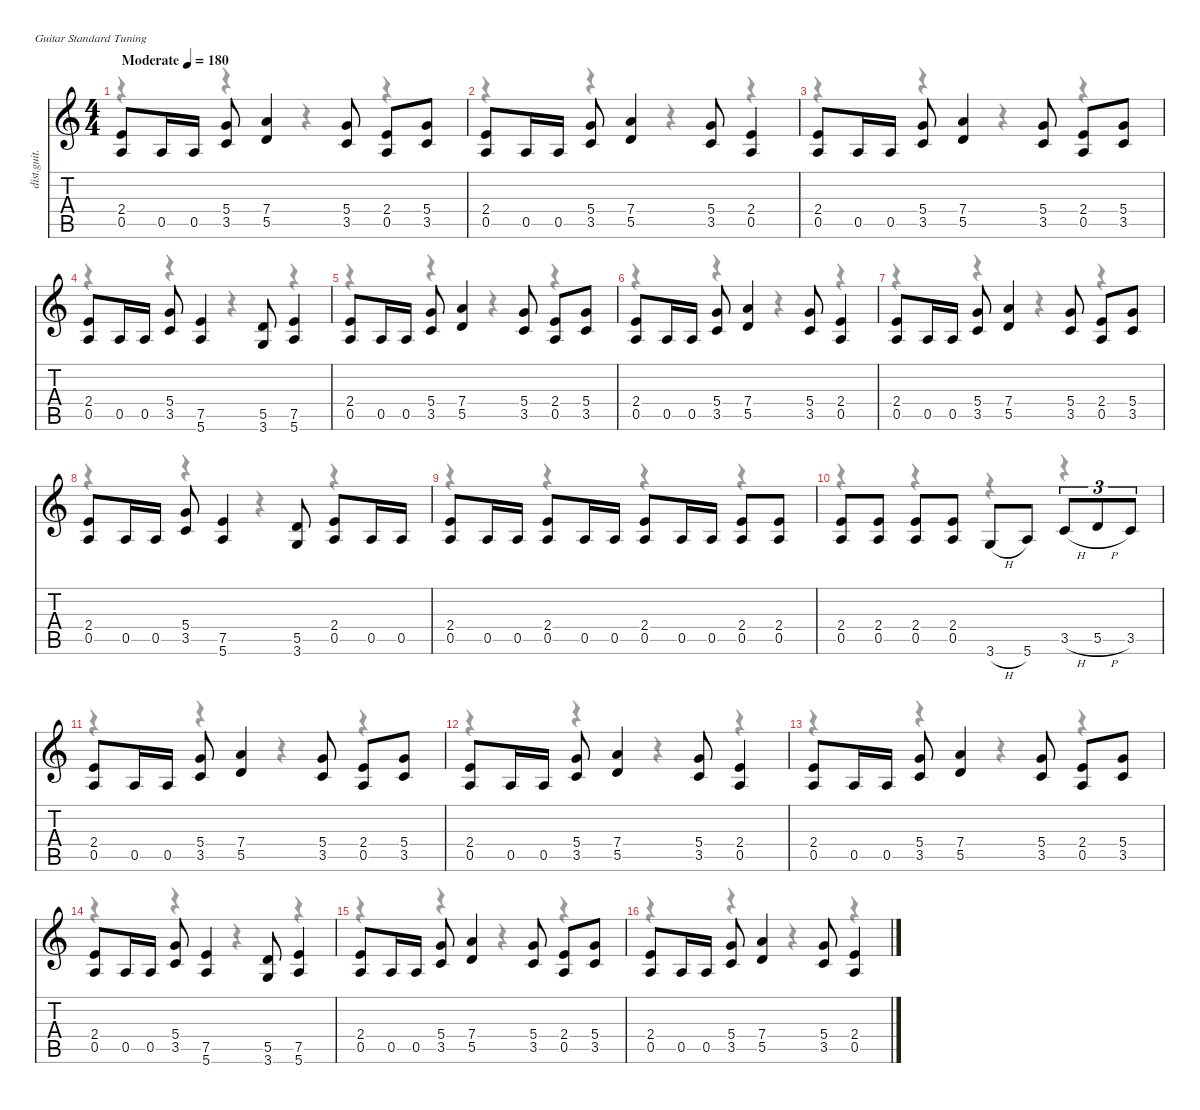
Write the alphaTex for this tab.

\defaultSystemsLayout 4
\hideDynamics
\bracketExtendMode nobrackets
\otherSystemsTrackNameOrientation horizontal
\track ("guitar" "dist.guit.") {instrument distortionguitar}
\staff {score tabs}
\tuning (E4 B3 G3 D3 A2 E2)
\voice
\ts (4 4)
\beaming (8 2 2 2 2)
\tempo (180 "Moderate")
\clef g2
\ks c
(2.4 0.5).8{dy f instrument distortionguitar beam Up} 0.5.16{beam Up} 0.5.16{beam Up} (5.4 3.5).8{beam Up} (7.4 5.5).4{beam Up} (5.4 3.5).8{beam Up} (2.4 0.5).8{beam Up} (5.4 3.5).8{beam Up} |
(2.4 0.5).8{beam Up} 0.5.16{beam Up} 0.5.16{beam Up} (5.4 3.5).8{beam Up} (7.4 5.5).4{beam Up} (5.4 3.5).8{beam Up} (2.4 0.5).4{beam Up} |
(2.4 0.5).8{beam Up} 0.5.16{beam Up} 0.5.16{beam Up} (5.4 3.5).8{beam Up} (7.4 5.5).4{beam Up} (5.4 3.5).8{beam Up} (2.4 0.5).8{beam Up} (5.4 3.5).8{beam Up} |
(2.4 0.5).8{beam Up} 0.5.16{beam Up} 0.5.16{beam Up} (5.4 3.5).8{beam Up} (7.5 5.6).4{beam Up} (5.5 3.6).8{beam Up} (7.5 5.6).4{beam Up} |
(2.4 0.5).8{beam Up} 0.5.16{beam Up} 0.5.16{beam Up} (5.4 3.5).8{beam Up} (7.4 5.5).4{beam Up} (5.4 3.5).8{beam Up} (2.4 0.5).8{beam Up} (5.4 3.5).8{beam Up} |
(2.4 0.5).8{beam Up} 0.5.16{beam Up} 0.5.16{beam Up} (5.4 3.5).8{beam Up} (7.4 5.5).4{beam Up} (5.4 3.5).8{beam Up} (2.4 0.5).4{beam Up} |
(2.4 0.5).8{beam Up} 0.5.16{beam Up} 0.5.16{beam Up} (5.4 3.5).8{beam Up} (7.4 5.5).4{beam Up} (5.4 3.5).8{beam Up} (2.4 0.5).8{beam Up} (5.4 3.5).8{beam Up} |
(2.4 0.5).8{beam Up} 0.5.16{beam Up} 0.5.16{beam Up} (5.4 3.5).8{beam Up} (7.5 5.6).4{beam Up} (5.5 3.6).8{beam Up} (2.4 0.5).8{beam Up} 0.5.16{beam Up} 0.5.16{beam Up} |
(2.4 0.5).8{beam Up} 0.5.16{beam Up} 0.5.16{beam Up} (2.4 0.5).8{beam Up} 0.5.16{beam Up} 0.5.16{beam Up} (2.4 0.5).8{beam Up} 0.5.16{beam Up} 0.5.16{beam Up} (2.4 0.5).8{beam Up} (2.4 0.5).8{beam Up} |
(2.4 0.5).8{beam Up} (2.4 0.5).8{beam Up} (2.4 0.5).8{beam Up} (2.4 0.5).8{beam Up} 3.6{h}.8{beam Up} 5.6.8{beam Up} 3.5{h}.8{tu (3 2) beam Up} 5.5{h}.8{tu (3 2) beam Up} 3.5.8{tu (3 2) beam Up} |
(2.4 0.5).8{beam Up} 0.5.16{beam Up} 0.5.16{beam Up} (5.4 3.5).8{beam Up} (7.4 5.5).4{beam Up} (5.4 3.5).8{beam Up} (2.4 0.5).8{beam Up} (5.4 3.5).8{beam Up} |
(2.4 0.5).8{beam Up} 0.5.16{beam Up} 0.5.16{beam Up} (5.4 3.5).8{beam Up} (7.4 5.5).4{beam Up} (5.4 3.5).8{beam Up} (2.4 0.5).4{beam Up} |
(2.4 0.5).8{beam Up} 0.5.16{beam Up} 0.5.16{beam Up} (5.4 3.5).8{beam Up} (7.4 5.5).4{beam Up} (5.4 3.5).8{beam Up} (2.4 0.5).8{beam Up} (5.4 3.5).8{beam Up} |
(2.4 0.5).8{beam Up} 0.5.16{beam Up} 0.5.16{beam Up} (5.4 3.5).8{beam Up} (7.5 5.6).4{beam Up} (5.5 3.6).8{beam Up} (7.5 5.6).4{beam Up} |
(2.4 0.5).8{beam Up} 0.5.16{beam Up} 0.5.16{beam Up} (5.4 3.5).8{beam Up} (7.4 5.5).4{beam Up} (5.4 3.5).8{beam Up} (2.4 0.5).8{beam Up} (5.4 3.5).8{beam Up} |
(2.4 0.5).8{beam Up} 0.5.16{beam Up} 0.5.16{beam Up} (5.4 3.5).8{beam Up} (7.4 5.5).4{beam Up} (5.4 3.5).8{beam Up} (2.4 0.5).4{beam Up}
\voice
\clef g2
\ottava regular
\simile none
\ks c
r.4{dy mf beam Down} r.4{beam Down} r.4{beam Down} r.4{beam Down} |
r.4{beam Down} r.4{beam Down} r.4{beam Down} r.4{beam Down} |
r.4{beam Down} r.4{beam Down} r.4{beam Down} r.4{beam Down} |
r.4{beam Down} r.4{beam Down} r.4{beam Down} r.4{beam Down} |
r.4{beam Down} r.4{beam Down} r.4{beam Down} r.4{beam Down} |
r.4{beam Down} r.4{beam Down} r.4{beam Down} r.4{beam Down} |
r.4{beam Down} r.4{beam Down} r.4{beam Down} r.4{beam Down} |
r.4{beam Down} r.4{beam Down} r.4{beam Down} r.4{beam Down} |
r.4{beam Down} r.4{beam Down} r.4{beam Down} r.4{beam Down} |
r.4{beam Down} r.4{beam Down} r.4{beam Down} r.4{beam Down} |
r.4{beam Down} r.4{beam Down} r.4{beam Down} r.4{beam Down} |
r.4{beam Down} r.4{beam Down} r.4{beam Down} r.4{beam Down} |
r.4{beam Down} r.4{beam Down} r.4{beam Down} r.4{beam Down} |
r.4{beam Down} r.4{beam Down} r.4{beam Down} r.4{beam Down} |
r.4{beam Down} r.4{beam Down} r.4{beam Down} r.4{beam Down} |
r.4{beam Down} r.4{beam Down} r.4{beam Down} r.4{beam Down}
